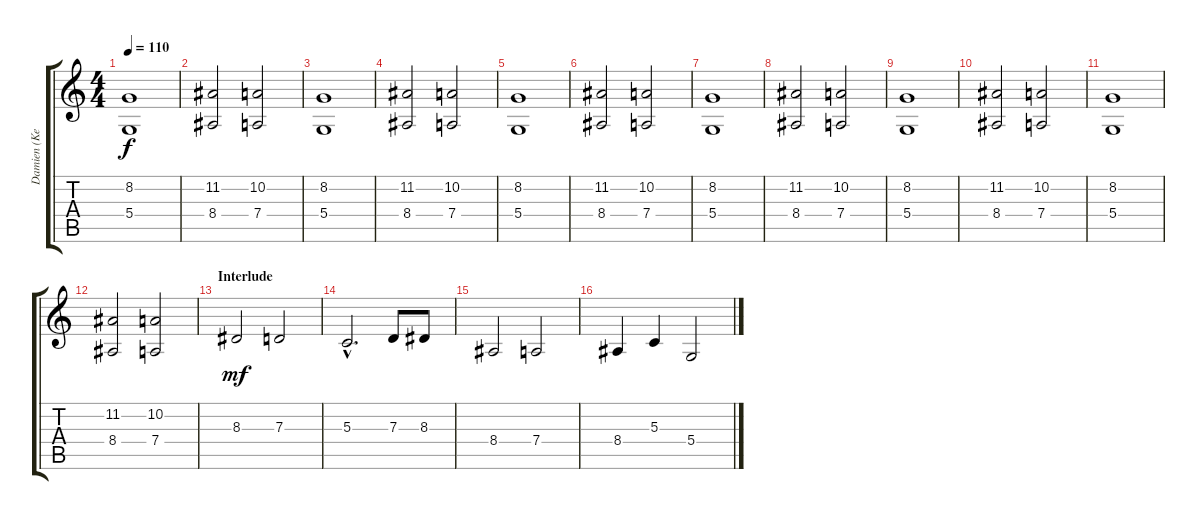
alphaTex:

\track ("Damien (KeybMid)" "Damien (Ke") {instrument churchorgan}
\staff {score tabs}
\tuning (E4 B3 G3 D3 A2 D2) {hide}
\ts (4 4)
\tempo 110
\clef g2
\ks c
(8.2 5.4).1{dy f} |
(11.2 8.4).2 (10.2 7.4).2 |
(8.2 5.4).1 |
(11.2 8.4).2 (10.2 7.4).2 |
(8.2 5.4).1 |
(11.2 8.4).2 (10.2 7.4).2 |
(8.2 5.4).1 |
(11.2 8.4).2 (10.2 7.4).2 |
(8.2 5.4).1 |
(11.2 8.4).2 (10.2 7.4).2 |
(8.2 5.4).1 |
(11.2 8.4).2 (10.2 7.4).2 |
\section ("" "Interlude")
8.3.2{dy mf instrument churchorgan} 7.3.2 |
5.3{hac}.2{d} 7.3.8 8.3.8 |
8.4.2 7.4.2 |
8.4.4 5.3.4 5.4.2
